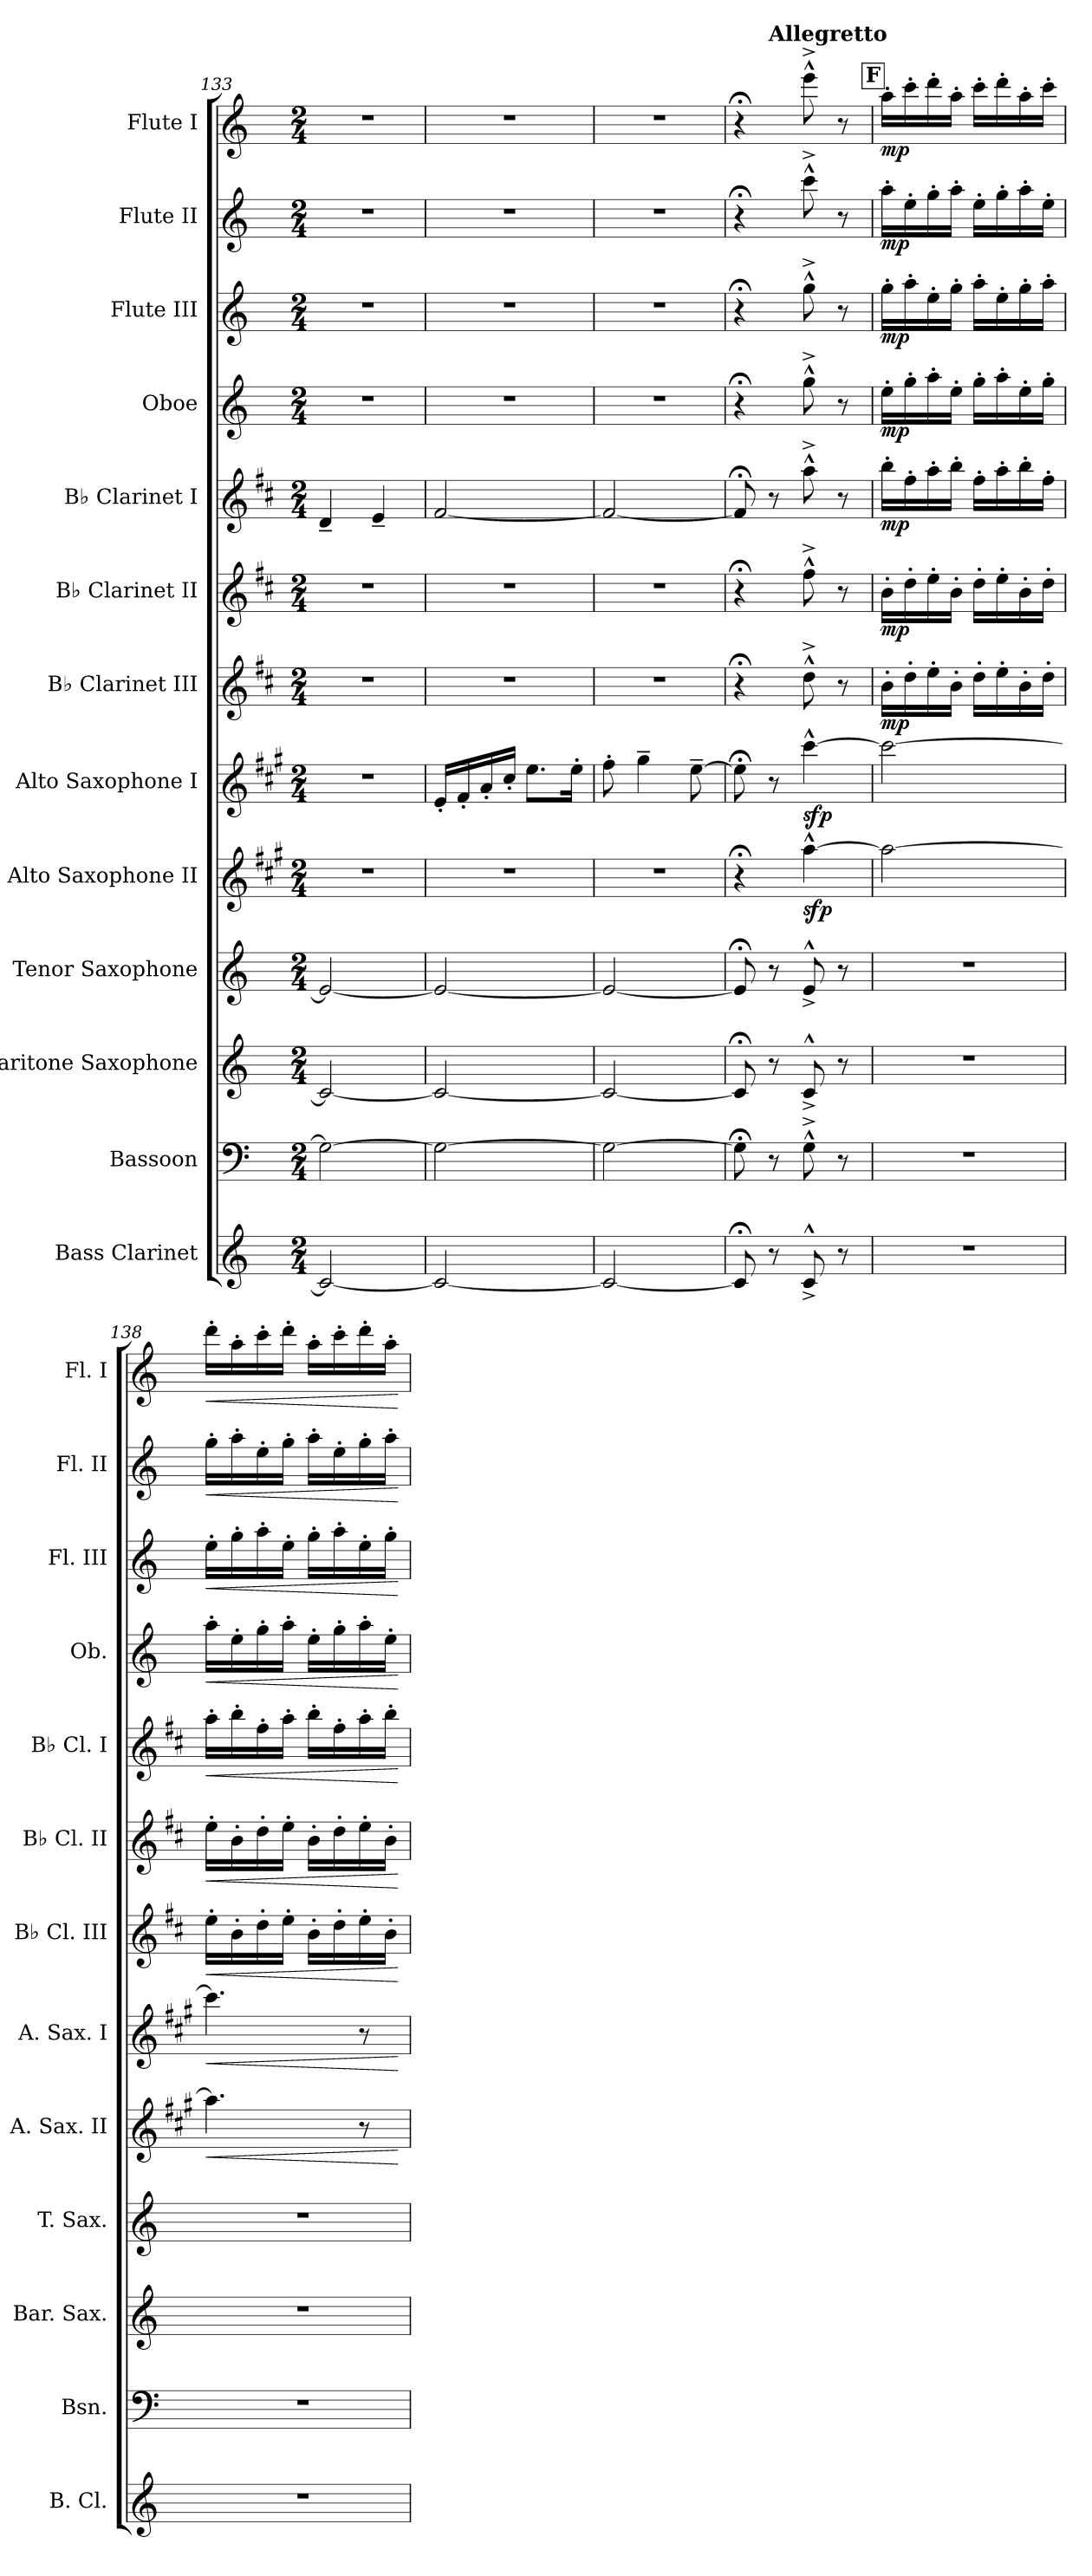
**kern	**dynam	**kern	**dynam	**kern	**dynam	**kern	**dynam	**kern	**dynam	**kern	**dynam	**kern	**dynam	**kern	**dynam	**kern	**dynam	**kern	**dynam	**kern	**dynam	**kern	**dynam	**kern	**dynam
*part13	*part13	*part12	*part12	*part11	*part11	*part10	*part10	*part9	*part9	*part8	*part8	*part7	*part7	*part6	*part6	*part5	*part5	*part4	*part4	*part3	*part3	*part2	*part2	*part1	*part1
*staff13	*staff13	*staff12	*staff12	*staff11	*staff11	*staff10	*staff10	*staff9	*staff9	*staff8	*staff8	*staff7	*staff7	*staff6	*staff6	*staff5	*staff5	*staff4	*staff4	*staff3	*staff3	*staff2	*staff2	*staff1	*staff1
*I"Bass Clarinet	*	*I"Bassoon	*	*I"Baritone Saxophone	*	*I"Tenor Saxophone	*	*I"Alto Saxophone II	*	*I"Alto Saxophone I	*	*I"B♭ Clarinet III	*	*I"B♭ Clarinet II	*	*I"B♭ Clarinet I	*	*I"Oboe	*	*I"Flute III	*	*I"Flute II	*	*I"Flute I	*
*I'B. Cl.	*	*I'Bsn.	*	*I'Bar. Sax.	*	*I'T. Sax.	*	*I'A. Sax. II	*	*I'A. Sax. I	*	*I'B♭ Cl. III	*	*I'B♭ Cl. II	*	*I'B♭ Cl. I	*	*I'Ob.	*	*I'Fl. III	*	*I'Fl. II	*	*I'Fl. I	*
*clefG2	*	*clefF4	*	*clefG2	*	*clefG2	*	*clefG2	*	*clefG2	*	*clefG2	*	*clefG2	*	*clefG2	*	*clefG2	*	*clefG2	*	*clefG2	*	*clefG2	*
*ITrd8c14	*	*	*	*ITrd12c21	*	*ITrd8c14	*	*ITrd5c9	*	*ITrd5c9	*	*ITrd1c2	*	*ITrd1c2	*	*ITrd1c2	*	*	*	*	*	*	*	*	*
*k[]	*	*k[]	*	*k[]	*	*k[]	*	*k[]	*	*k[]	*	*k[]	*	*k[]	*	*k[]	*	*k[]	*	*k[]	*	*k[]	*	*k[]	*
*M2/4	*	*M2/4	*	*M2/4	*	*M2/4	*	*M2/4	*	*M2/4	*	*M2/4	*	*M2/4	*	*M2/4	*	*M2/4	*	*M2/4	*	*M2/4	*	*M2/4	*
=133	=133	=133	=133	=133	=133	=133	=133	=133	=133	=133	=133	=133	=133	=133	=133	=133	=133	=133	=133	=133	=133	=133	=133	=133	=133
2C/_	.	2G\_	.	2C/_	.	2E/_	.	2r	.	2r	.	2r	.	2r	.	4c~/	.	2r	.	2r	.	2r	.	2r	.
.	.	.	.	.	.	.	.	.	.	.	.	.	.	.	.	4d~/	.	.	.	.	.	.	.	.	.
=134	=134	=134	=134	=134	=134	=134	=134	=134	=134	=134	=134	=134	=134	=134	=134	=134	=134	=134	=134	=134	=134	=134	=134	=134	=134
2C/_	.	2G\_	.	2C/_	.	2E/_	.	2r	.	16G'/LL	.	2r	.	2r	.	[2e/	.	2r	.	2r	.	2r	.	2r	.
.	.	.	.	.	.	.	.	.	.	16A'/	.	.	.	.	.	.	.	.	.	.	.	.	.	.	.
.	.	.	.	.	.	.	.	.	.	16c'/	.	.	.	.	.	.	.	.	.	.	.	.	.	.	.
.	.	.	.	.	.	.	.	.	.	16e'/JJ	.	.	.	.	.	.	.	.	.	.	.	.	.	.	.
.	.	.	.	.	.	.	.	.	.	8.g\L	.	.	.	.	.	.	.	.	.	.	.	.	.	.	.
.	.	.	.	.	.	.	.	.	.	16g'\Jk	.	.	.	.	.	.	.	.	.	.	.	.	.	.	.
=135	=135	=135	=135	=135	=135	=135	=135	=135	=135	=135	=135	=135	=135	=135	=135	=135	=135	=135	=135	=135	=135	=135	=135	=135	=135
2C/_	.	2G\_	.	2C/_	.	2E/_	.	2r	.	8a'\	.	2r	.	2r	.	2e/_	.	2r	.	2r	.	2r	.	2r	.
.	.	.	.	.	.	.	.	.	.	4b~\	.	.	.	.	.	.	.	.	.	.	.	.	.	.	.
.	.	.	.	.	.	.	.	.	.	[8g~\	.	.	.	.	.	.	.	.	.	.	.	.	.	.	.
=136	=136	=136	=136	=136	=136	=136	=136	=136	=136	=136	=136	=136	=136	=136	=136	=136	=136	=136	=136	=136	=136	=136	=136	=136	=136
*	*	*	*	*	*	*	*	*	*	*	*	*	*	*	*	*	*	*	*	*	*	*	*	*MM30	*
*	*	*	*	*	*	*	*	*	*	*	*	*	*	*	*	*	*	*	*	*	*	*	*	*^	*
8C;</]	.	8G;<\]	.	8C;</]	.	8E;</]	.	4r;<	.	8g;<\]	.	4r;<	.	4r;<	.	8e;</]	.	4r;<	.	4r;<	.	4r;<	.	4r;<	8ryy	.
*	*	*	*	*	*	*	*	*	*	*	*	*	*	*	*	*	*	*	*	*	*	*	*	*MM116	*	*
!	!	!	!	!	!	!	!	!	!	!	!	!	!	!	!	!	!	!	!	!	!	!	!	!	!LO:TX:a:B:t=Allegretto	!
8r	.	8r	.	8r	.	8r	.	.	.	8r	.	.	.	.	.	8r	.	.	.	.	.	.	.	.	4.ryy	.
!	!LO:DY:b	!	!	!	!	!	!	!	!	!	!	!	!	!	!	!	!	!	!	!	!	!	!	!	!	!
!	!LO:DY:n=1:b	!	!LO:DY:b	!	!	!	!	!	!	!	!	!	!	!	!	!	!	!	!	!	!	!	!	!	!	!
!	!	!	!LO:DY:n=1:b	!	!LO:DY:b	!	!	!	!	!	!	!	!	!	!	!	!	!	!	!	!	!	!	!	!	!
!	!	!	!	!	!LO:DY:n=1:b	!	!LO:DY:b	!	!	!	!	!	!	!	!	!	!	!	!	!	!	!	!	!	!	!
!	!	!	!	!	!	!	!LO:DY:n=1:b	!	!LO:DY:b	!	!LO:DY:b	!	!LO:DY:b	!	!	!	!	!	!	!	!	!	!	!	!	!
!	!	!	!	!	!	!	!	!	!	!	!	!	!LO:DY:n=1:b	!	!LO:DY:b	!	!	!	!	!	!	!	!	!	!	!
!	!	!	!	!	!	!	!	!	!	!	!	!	!	!	!LO:DY:n=1:b	!	!LO:DY:b	!	!	!	!	!	!	!	!	!
!	!	!	!	!	!	!	!	!	!	!	!	!	!	!	!	!	!LO:DY:n=1:b	!	!LO:DY:b	!	!	!	!	!	!	!
!	!	!	!	!	!	!	!	!	!	!	!	!	!	!	!	!	!	!	!LO:DY:n=1:b	!	!LO:DY:b	!	!	!	!	!
!	!	!	!	!	!	!	!	!	!	!	!	!	!	!	!	!	!	!	!	!	!LO:DY:n=1:b	!	!LO:DY:b	!	!	!
!	!	!	!	!	!	!	!	!	!	!	!	!	!	!	!	!	!	!	!	!	!	!	!LO:DY:n=1:b	!	!	!LO:DY:b
!	!	!	!	!	!	!	!	!	!	!	!	!	!	!	!	!	!	!	!	!	!	!	!	!	!	!LO:DY:n=1:b
8C^^^/	sffz f	8G^^^\	sffz f	8C^^^/	sffz f	8E^^^/	sffz f	[4cc^^\	sfp	[4ee^^\	sfp	8cc^^^\	f sffz	8ee^^^\	f sffz	8gg^^^\	f sffz	8gg^^^\	f sffz	8gg^^^\	f sffz	8ccc^^^\	f sffz	8eee^^^\	.	f sffz
8r	.	8r	.	8r	.	8r	.	.	.	.	.	8r	.	8r	.	8r	.	8r	.	8r	.	8r	.	8r	.	.
!!LO:REH:place=s1:a:B:fs=14:t=F
=137	=137	=137	=137	=137	=137	=137	=137	=137	=137	=137	=137	=137	=137	=137	=137	=137	=137	=137	=137	=137	=137	=137	=137	=137	=137	=137
!	!	!	!	!	!	!	!	!	!	!	!	!	!LO:DY:b	!	!LO:DY:b	!	!LO:DY:b	!	!LO:DY:b	!	!LO:DY:b	!	!LO:DY:b	!	!	!LO:DY:b
*	*	*	*	*	*	*	*	*	*	*	*	*	*	*	*	*	*	*	*	*	*	*	*	*v	*v	*
2r	.	2r	.	2r	.	2r	.	2cc\_	.	2ee\_	.	16a'\LL	mp	16a'\LL	mp	16aa'\LL	mp	16ee'\LL	mp	16gg'\LL	mp	16aa'\LL	mp	16aa'\LL	mp
.	.	.	.	.	.	.	.	.	.	.	.	16cc'\	.	16cc'\	.	16ee'\	.	16gg'\	.	16aa'\	.	16ee'\	.	16ccc'\	.
.	.	.	.	.	.	.	.	.	.	.	.	16dd'\	.	16dd'\	.	16gg'\	.	16aa'\	.	16ee'\	.	16gg'\	.	16ddd'\	.
.	.	.	.	.	.	.	.	.	.	.	.	16a'\JJ	.	16a'\JJ	.	16aa'\JJ	.	16ee'\JJ	.	16gg'\JJ	.	16aa'\JJ	.	16aa'\JJ	.
.	.	.	.	.	.	.	.	.	.	.	.	16cc'\LL	.	16cc'\LL	.	16ee'\LL	.	16gg'\LL	.	16aa'\LL	.	16ee'\LL	.	16ccc'\LL	.
.	.	.	.	.	.	.	.	.	.	.	.	16dd'\	.	16dd'\	.	16gg'\	.	16aa'\	.	16ee'\	.	16gg'\	.	16ddd'\	.
.	.	.	.	.	.	.	.	.	.	.	.	16a'\	.	16a'\	.	16aa'\	.	16ee'\	.	16gg'\	.	16aa'\	.	16aa'\	.
.	.	.	.	.	.	.	.	.	.	.	.	16cc'\JJ	.	16cc'\JJ	.	16ee'\JJ	.	16gg'\JJ	.	16aa'\JJ	.	16ee'\JJ	.	16ccc'\JJ	.
=138	=138	=138	=138	=138	=138	=138	=138	=138	=138	=138	=138	=138	=138	=138	=138	=138	=138	=138	=138	=138	=138	=138	=138	=138	=138
!	!	!	!	!	!	!	!	!	!LO:HP:b	!	!LO:HP:b	!	!LO:HP:b	!	!LO:HP:b	!	!LO:HP:b	!	!LO:HP:b	!	!LO:HP:b	!	!LO:HP:b	!	!LO:HP:b
2r	.	2r	.	2r	.	2r	.	4.cc\]	<	4.ee\]	<	16dd'\LL	<	16dd'\LL	<	16gg'\LL	<	16aa'\LL	<	16ee'\LL	<	16gg'\LL	<	16ddd'\LL	<
.	.	.	.	.	.	.	.	.	.	.	.	16a'\	.	16a'\	.	16aa'\	.	16ee'\	.	16gg'\	.	16aa'\	.	16aa'\	.
.	.	.	.	.	.	.	.	.	.	.	.	16cc'\	.	16cc'\	.	16ee'\	.	16gg'\	.	16aa'\	.	16ee'\	.	16ccc'\	.
.	.	.	.	.	.	.	.	.	.	.	.	16dd'\JJ	.	16dd'\JJ	.	16gg'\JJ	.	16aa'\JJ	.	16ee'\JJ	.	16gg'\JJ	.	16ddd'\JJ	.
.	.	.	.	.	.	.	.	.	.	.	.	16a'\LL	.	16a'\LL	.	16aa'\LL	.	16ee'\LL	.	16gg'\LL	.	16aa'\LL	.	16aa'\LL	.
.	.	.	.	.	.	.	.	.	.	.	.	16cc'\	.	16cc'\	.	16ee'\	.	16gg'\	.	16aa'\	.	16ee'\	.	16ccc'\	.
.	.	.	.	.	.	.	.	8r	.	8r	.	16dd'\	.	16dd'\	.	16gg'\	.	16aa'\	.	16ee'\	.	16gg'\	.	16ddd'\	.
.	.	.	.	.	.	.	.	.	.	.	.	16a'\JJ	.	16a'\JJ	.	16aa'\JJ	.	16ee'\JJ	.	16gg'\JJ	.	16aa'\JJ	.	16aa'\JJ	.
.	.	.	.	.	.	.	.	.	[	.	[	.	[	.	[	.	[	.	[	.	[	.	[	.	[
=	=	=	=	=	=	=	=	=	=	=	=	=	=	=	=	=	=	=	=	=	=	=	=	=	=
*-	*-	*-	*-	*-	*-	*-	*-	*-	*-	*-	*-	*-	*-	*-	*-	*-	*-	*-	*-	*-	*-	*-	*-	*-	*-
